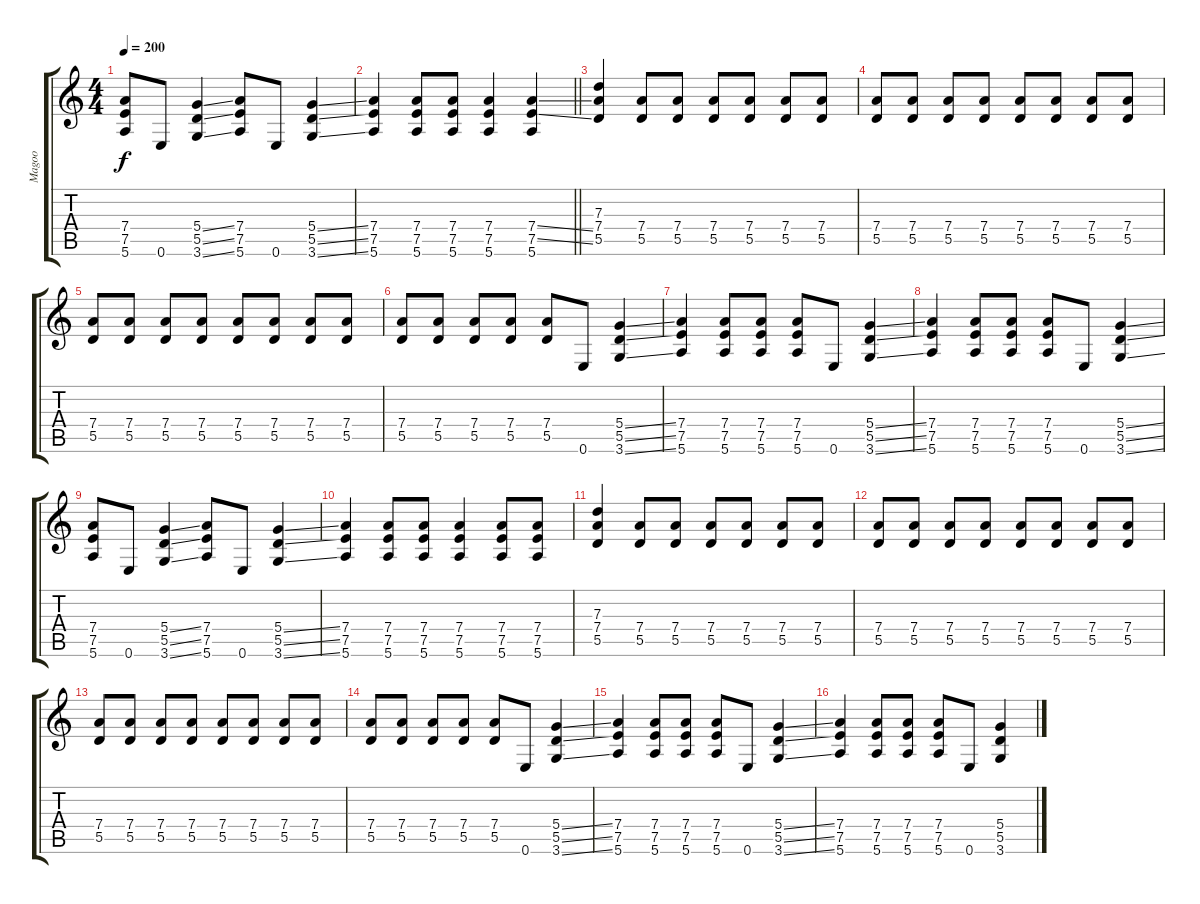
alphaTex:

\track ("Magoo " "Magoo ") {instrument distortionguitar}
\staff {score tabs}
\tuning (E4 B3 G3 D3 A2 E2) {hide}
\ts (4 4)
\tempo 200
\clef g2
\ks c
(7.4 7.5 5.6).8{dy f} 0.6.8 (5.4{ss} 5.5{ss} 3.6{ss}).4 (7.4 7.5 5.6).8 0.6.8 (5.4{ss} 5.5{ss} 3.6{ss}).4 |
\barLineRight lightlight
(7.4 7.5 5.6).4 (7.4 7.5 5.6).8 (7.4 7.5 5.6).8 (7.4 7.5 5.6).4 (7.4{ss} 7.5{ss} 5.6).4 |
(7.3 7.4 5.5).4 (7.4 5.5).8 (7.4 5.5).8 (7.4 5.5).8 (7.4 5.5).8 (7.4 5.5).8 (7.4 5.5).8 |
(7.4 5.5).8 (7.4 5.5).8 (7.4 5.5).8 (7.4 5.5).8 (7.4 5.5).8 (7.4 5.5).8 (7.4 5.5).8 (7.4 5.5).8 |
(7.4 5.5).8 (7.4 5.5).8 (7.4 5.5).8 (7.4 5.5).8 (7.4 5.5).8 (7.4 5.5).8 (7.4 5.5).8 (7.4 5.5).8 |
(7.4 5.5).8 (7.4 5.5).8 (7.4 5.5).8 (7.4 5.5).8 (7.4 5.5).8 0.6.8 (5.4{ss} 5.5{ss} 3.6{ss}).4 |
(7.4 7.5 5.6).4 (7.4 7.5 5.6).8 (7.4 7.5 5.6).8 (7.4 7.5 5.6).8 0.6.8 (5.4{ss} 5.5{ss} 3.6{ss}).4 |
(7.4 7.5 5.6).4 (7.4 7.5 5.6).8 (7.4 7.5 5.6).8 (7.4 7.5 5.6).8 0.6.8 (5.4{ss} 5.5{ss} 3.6{ss}).4 |
(7.4 7.5 5.6).8 0.6.8 (5.4{ss} 5.5{ss} 3.6{ss}).4 (7.4 7.5 5.6).8 0.6.8 (5.4{ss} 5.5{ss} 3.6{ss}).4 |
(7.4 7.5 5.6).4 (7.4 7.5 5.6).8 (7.4 7.5 5.6).8 (7.4 7.5 5.6).4 (7.4 7.5 5.6).8 (7.4 7.5 5.6).8 |
(7.3 7.4 5.5).4 (7.4 5.5).8 (7.4 5.5).8 (7.4 5.5).8 (7.4 5.5).8 (7.4 5.5).8 (7.4 5.5).8 |
(7.4 5.5).8 (7.4 5.5).8 (7.4 5.5).8 (7.4 5.5).8 (7.4 5.5).8 (7.4 5.5).8 (7.4 5.5).8 (7.4 5.5).8 |
(7.4 5.5).8 (7.4 5.5).8 (7.4 5.5).8 (7.4 5.5).8 (7.4 5.5).8 (7.4 5.5).8 (7.4 5.5).8 (7.4 5.5).8 |
(7.4 5.5).8 (7.4 5.5).8 (7.4 5.5).8 (7.4 5.5).8 (7.4 5.5).8 0.6.8 (5.4{ss} 5.5{ss} 3.6{ss}).4 |
(7.4 7.5 5.6).4 (7.4 7.5 5.6).8 (7.4 7.5 5.6).8 (7.4 7.5 5.6).8 0.6.8 (5.4{ss} 5.5{ss} 3.6{ss}).4 |
(7.4 7.5 5.6).4 (7.4 7.5 5.6).8 (7.4 7.5 5.6).8 (7.4 7.5 5.6).8 0.6.8 (5.4{ss} 5.5{ss} 3.6{ss}).4
